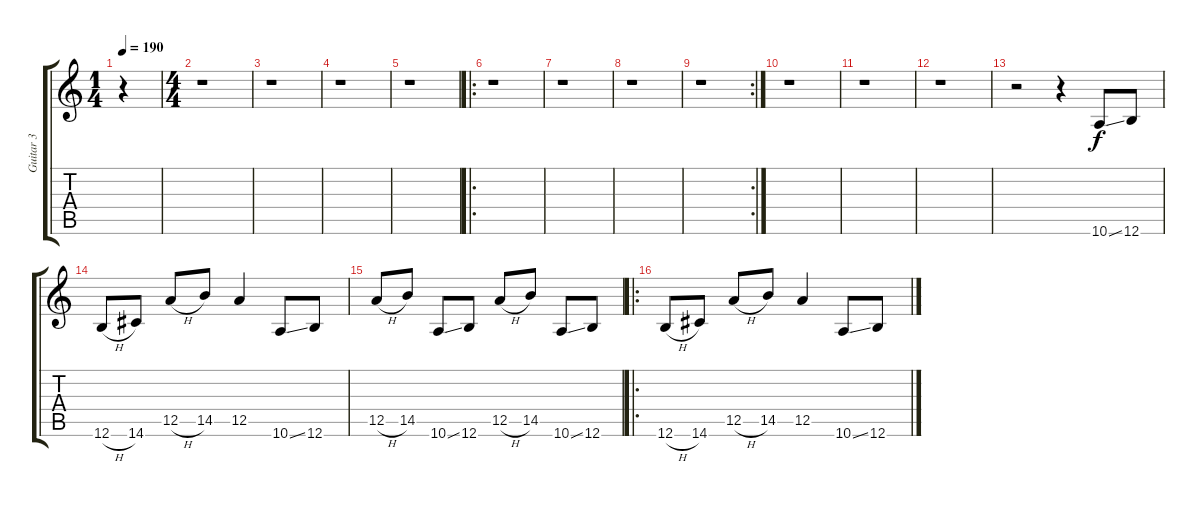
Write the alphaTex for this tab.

\track ("Guitar 3" "Guitar 3") {instrument distortionguitar}
\staff {score tabs}
\tuning (E4 B3 G3 D3 A2 B1) {hide}
\ts (1 4)
\tempo 190
\clef g2
\ks c
r.4{dy f instrument distortionguitar} |
\ts (4 4)
r.1 |
r.1 |
r.1 |
r.1 |
\ro
r.1 |
r.1 |
r.1 |
\rc 2
r.1 |
r.1 |
r.1 |
r.1 |
r.2 r.4 10.6{ss}.8 12.6.8 |
12.6{h}.8 14.6.8 12.5{h}.8 14.5.8 12.5.4 10.6{ss}.8 12.6.8 |
12.5{h}.8 14.5.8 10.6{ss}.8 12.6.8 12.5{h}.8 14.5.8 10.6{ss}.8 12.6.8 |
\ro
12.6{h}.8 14.6.8 12.5{h}.8 14.5.8 12.5.4 10.6{ss}.8 12.6.8
